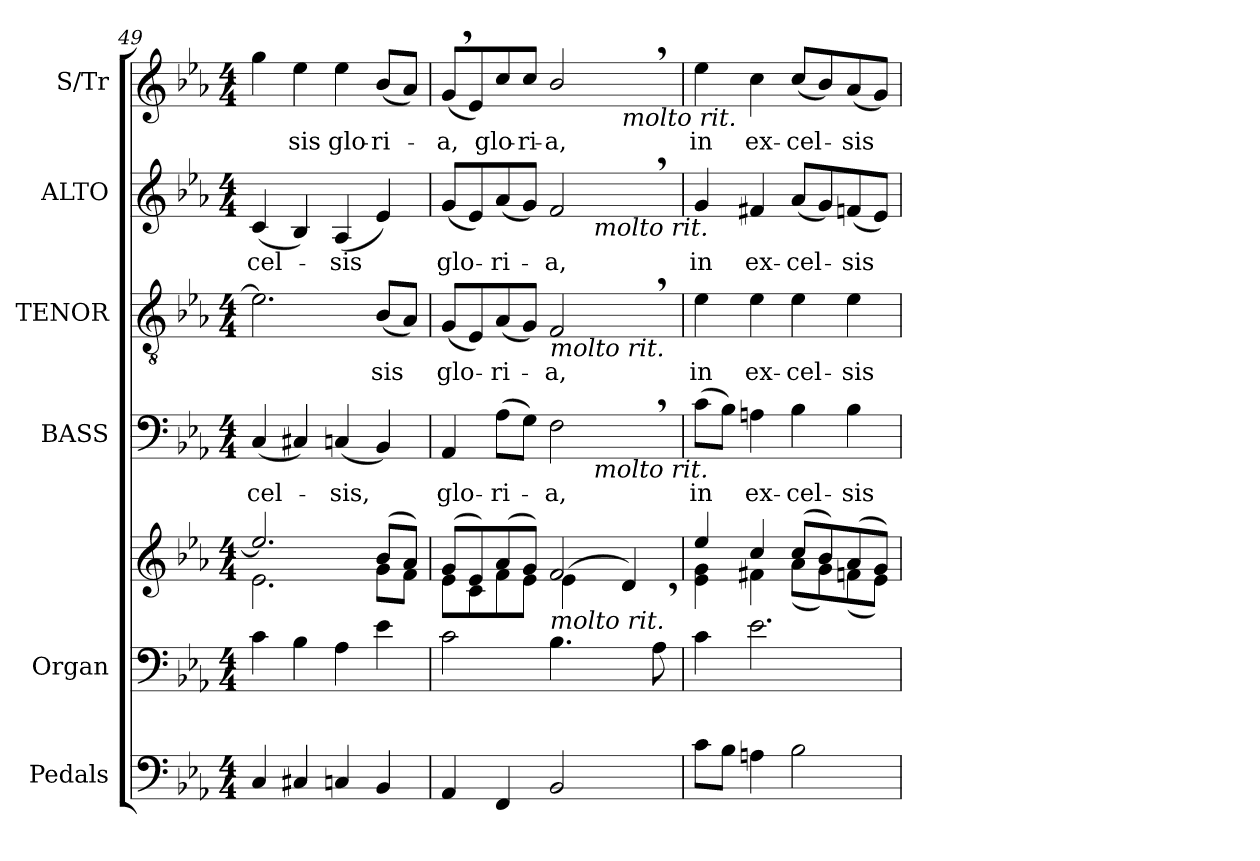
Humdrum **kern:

**kern	**kern	**kern	**kern	**text	**kern	**text	**kern	**text	**kern	**text
*part6	*part5	*part5	*part4	*part4	*part3	*part3	*part2	*part2	*part1	*part1
*staff7	*staff6	*staff5	*staff4	*staff4	*staff3	*staff3	*staff2	*staff2	*staff1	*staff1
*I"Pedals	*I"Organ	*	*I"BASS	*	*I"TENOR	*	*I"ALTO	*	*I"S/Tr	*
*I'Ped.	*I'Org.	*	*I'B.	*	*I'T.	*	*I'A.	*	*I'S.	*
!!LO:LB:g=z
*clefF4	*clefF4	*clefG2	*clefF4	*	*clefGv2	*	*clefG2	*	*clefG2	*
*	*	*	*	*	*ITrd7c12	*	*	*	*	*
*k[b-e-a-]	*k[b-e-a-]	*k[b-e-a-]	*k[b-e-a-]	*	*k[b-e-a-]	*	*k[b-e-a-]	*	*k[b-e-a-]	*
*E-:	*E-:	*E-:	*E-:	*	*E-:	*	*E-:	*	*E-:	*
*M4/4	*M4/4	*M4/4	*M4/4	*	*M4/4	*	*M4/4	*	*M4/4	*
=49	=49	=49	=49	=49	=49	=49	=49	=49	=49	=49
*	*	*^	*	*	*	*	*	*	*	*
!	!	!	!	!	!LO:LY:b:color=#000000	!	!	!	!	!	!
!	!	!	!	!	!	!	!	!	!LO:LY:b:color=#000000	!	!
4Ci/	4ci\	2.ee-i/]	2.e-i\	(4Ci/	-cel-	2.E-i\]	.	(4ci/	-cel-	4ggi\	.
!	!	!	!	!	!	!	!	!	!	!	!LO:LY:b:color=#000000
4C#Xi/	4B-i\	.	.	4C#Xi/)	.	.	.	4B-i/)	.	4ee-i\	-sis
!	!	!	!	!	!LO:LY:b:color=#000000	!	!	!	!	!	!
!	!	!	!	!	!	!	!	!	!LO:LY:b:color=#000000	!	!
!	!	!	!	!	!	!	!	!	!	!	!LO:LY:b:color=#000000
4Cni/	4A-i\	.	.	(4Cni/	-sis,	.	.	(4A-i/	-sis	4ee-i\	glo-
!	!	!	!	!	!	!	!LO:LY:b:color=#000000	!	!	!	!
!	!	!	!	!	!	!	!	!	!	!	!LO:LY:b:color=#000000
4BB-i/	4e-i\	(8b-i/L	8gi\L	4BB-i/)	.	(8BB-i/L	-sis	4e-i/)	.	(8b-i/L	-ri-
.	.	8a-i/J)	8fi\J	.	.	8AA-i/J)	.	.	.	8a-i/J)	.
=50	=50	=50	=50	=50	=50	=50	=50	=50	=50	=50	=50
!	!	!	!	!	!LO:LY:b:color=#000000	!	!	!	!	!	!
!	!	!	!	!	!	!	!LO:LY:b:color=#000000	!	!	!	!
!	!	!	!	!	!	!	!	!	!LO:LY:b:color=#000000	!	!
!	!	!	!	!	!	!	!	!	!	!	!LO:LY:b:color=#000000
*	*	*	*	*^	*	*	*	*^	*	*^	*
4AA-i/	2ci\	(8gi/L	8e-i\L	4AA-i/	2ryy	glo-	(8GGi/L	glo-	(8gi/L	2ryy	glo-	(8g,,i/L	2.ryy	-a,
.	.	8e-i/)	8ci\	.	.	.	8EE-i/)	.	8e-i/)	.	.	8e-i/)	.	.
!	!	!	!	!	!	!LO:LY:b:color=#000000	!	!	!	!	!	!	!	!
!	!	!	!	!	!	!	!	!LO:LY:b:color=#000000	!	!	!	!	!	!
!	!	!	!	!	!	!	!	!	!	!	!LO:LY:b:color=#000000	!	!	!
!	!	!	!	!	!	!	!	!	!	!	!	!	!	!LO:LY:b:color=#000000
4FFi/	.	(8a-i/	8fi\	(8A-i\L	.	-ri-	(8AA-i/	-ri-	(8a-i/	.	-ri-	8cci/	.	glo-
!	!	!	!	!	!	!	!	!	!	!	!	!	!	!LO:LY:b:color=#000000
.	.	8gi/J)	8e-i\J	8Gi\J)	.	.	8GGi/J)	.	8gi/J)	.	.	8cci/J	.	-ri-
!	!	!	!	!	!	!LO:LY:b:color=#000000	!	!	!	!	!	!	!	!
!	!	!	!	!	!	!	!	!LO:LY:b:color=#000000	!	!	!	!	!	!
!	!	!	!	!	!	!	!	!	!	!	!LO:LY:b:color=#000000	!	!	!
!	!	!	!	!	!	!	!LO:TX:b:i:t=molto rit.	!	!	!	!	!	!	!
!	!LO:TX:a:i:t=molto rit.	!	!	!	!	!	!	!	!	!	!	!	!	!
!	!	!	!	!	!	!	!	!	!	!	!	!	!	!LO:LY:b:color=#000000
2BB-i/	4.B-i\	2fi/	(4e-i\	2F,i\	16ryy	-a,	2FF,i/	-a,	2f,i/	16ryy	-a,	2b-,i/	.	-a,
.	.	.	.	.	32ryy	.	.	.	.	32ryy	.	.	.	.
.	.	.	.	.	64ryy	.	.	.	.	64ryy	.	.	.	.
.	.	.	.	.	128ryy	.	.	.	.	128ryy	.	.	.	.
.	.	.	.	.	512ryy	.	.	.	.	512ryy	.	.	.	.
!	!	!	!	!	!	!	!	!	!	!LO:TX:b:i:t=molto rit.	!	!	!	!
!	!	!	!	!	!LO:TX:b:i:t=molto rit.	!	!	!	!	!	!	!	!	!
.	.	.	.	.	4ryy	.	.	.	.	4ryy	.	.	.	.
!	!	!	!	!	!	!	!	!	!	!	!	!	!LO:TX:b:i:t=molto rit.	!
.	.	.	4d,i/)	.	.	.	.	.	.	.	.	.	4ryy	.
.	.	.	.	.	8ryy	.	.	.	.	8ryy	.	.	.	.
.	8A-i\	.	.	.	.	.	.	.	.	.	.	.	.	.
.	.	.	.	.	256.ryy	.	.	.	.	256.ryy	.	.	.	.
*	*	*	*	*	*	*	*	*	*v	*v	*	*	*	*
*	*	*	*	*v	*v	*	*	*	*	*	*v	*v	*
=51	=51	=51	=51	=51	=51	=51	=51	=51	=51	=51	=51
*	*	*	*	*^	*	*	*	*^	*	*^	*
!	!	!	!	!	!	!LO:LY:b:color=#000000	!	!	!	!	!	!	!	!
*	*	*	*	*	*	*	*	*	*v	*v	*	*	*	*
*	*	*	*	*v	*v	*	*	*	*	*	*v	*v	*
*	*	*	*	*^	*	*	*	*^	*	*^	*
!	!	!	!	!	!	!	!	!LO:LY:b:color=#000000	!	!	!	!	!	!
*	*	*	*	*	*	*	*	*	*v	*v	*	*	*	*
*	*	*	*	*v	*v	*	*	*	*	*	*v	*v	*
*	*	*	*	*^	*	*	*	*^	*	*^	*
!	!	!	!	!	!	!	!	!	!	!	!LO:LY:b:color=#000000	!	!	!
*	*	*	*	*	*	*	*	*	*v	*v	*	*	*	*
*	*	*	*	*v	*v	*	*	*	*	*	*v	*v	*
*	*	*	*	*^	*	*	*	*^	*	*^	*
!	!	!	!	!	!	!	!	!	!	!	!	!	!	!LO:LY:b:color=#000000
*	*	*	*	*	*	*	*	*	*v	*v	*	*	*	*
*	*	*	*	*v	*v	*	*	*	*	*	*v	*v	*
8ci\L	4ci\	4ee-i/	4e-i\ 4gi	(8ci\L	in	4E-i\	in	4gi/	in	4ee-i\	in
8B-i\J	.	.	.	8B-i\J)	.	.	.	.	.	.	.
!	!	!	!	!	!LO:LY:b:color=#000000	!	!	!	!	!	!
!	!	!	!	!	!	!	!LO:LY:b:color=#000000	!	!	!	!
!	!	!	!	!	!	!	!	!	!LO:LY:b:color=#000000	!	!
!	!	!	!	!	!	!	!	!	!	!	!LO:LY:b:color=#000000
4Ani\	2.e-i\	4cci/	4f#Xi\	4Ani\	ex-	4E-i\	ex-	4f#Xi/	ex-	4cci\	ex-
!	!	!	!	!	!LO:LY:b:color=#000000	!	!	!	!	!	!
!	!	!	!	!	!	!	!LO:LY:b:color=#000000	!	!	!	!
!	!	!	!	!	!	!	!	!	!LO:LY:b:color=#000000	!	!
!	!	!	!	!	!	!	!	!	!	!	!LO:LY:b:color=#000000
2B-i\	.	(8cci/L	(8a-i\L	4B-i\	-cel-	4E-i\	-cel-	(8a-i/L	-cel-	(8cci/L	-cel-
.	.	8b-i/)	8gi\)	.	.	.	.	8gi/)	.	8b-i/)	.
!	!	!	!	!	!LO:LY:b:color=#000000	!	!	!	!	!	!
!	!	!	!	!	!	!	!LO:LY:b:color=#000000	!	!	!	!
!	!	!	!	!	!	!	!	!	!LO:LY:b:color=#000000	!	!
!	!	!	!	!	!	!	!	!	!	!	!LO:LY:b:color=#000000
.	.	(8a-i/	(8fni\	4B-i\	-sis	4E-i\	-sis	(8fni/	-sis	(8a-i/	-sis
.	.	8gi/J)	8e-i\J)	.	.	.	.	8e-i/J)	.	8gi/J)	.
*	*	*v	*v	*	*	*	*	*	*	*	*
=	=	=	=	=	=	=	=	=	=	=
*-	*-	*-	*-	*-	*-	*-	*-	*-	*-	*-
